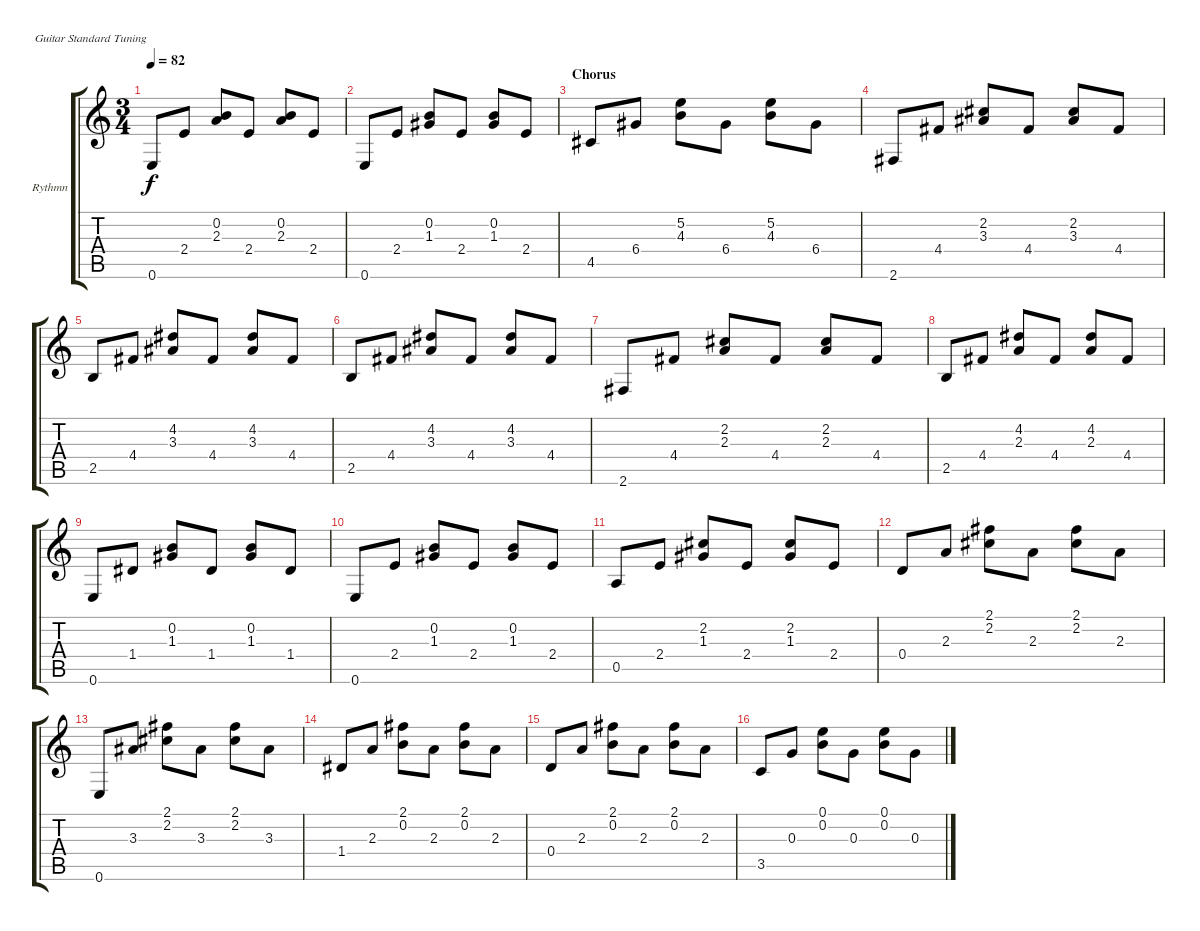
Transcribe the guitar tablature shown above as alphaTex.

\defaultSystemsLayout 4
\bracketExtendMode groupsimilarinstruments
\firstSystemTrackNameOrientation horizontal
\otherSystemsTrackNameOrientation horizontal
\track ("Rythmn Guitar" "Rythmn") {instrument electricguitarclean}
\staff {score tabs}
\tuning (E4 B3 G3 D3 A2 E2)
\ts (3 4)
\tempo 82
\clef g2
\ks c
0.6.8{dy f} 2.4.8 (0.2 2.3).8 2.4.8 (0.2 2.3).8 2.4.8 |
0.6.8 2.4.8 (0.2 1.3).8 2.4.8 (0.2 1.3).8 2.4.8 |
\section ("" "Chorus")
4.5.8 6.4.8 (5.2 4.3).8 6.4.8 (5.2 4.3).8 6.4.8 |
2.6.8 4.4.8 (2.2 3.3).8 4.4.8 (2.2 3.3).8 4.4.8 |
2.5.8 4.4.8 (4.2 3.3).8 4.4.8 (4.2 3.3).8 4.4.8 |
2.5.8 4.4.8 (4.2 3.3).8 4.4.8 (4.2 3.3).8 4.4.8 |
2.6.8 4.4.8 (2.2 2.3).8 4.4.8 (2.2 2.3).8 4.4.8 |
2.5.8 4.4.8 (4.2 2.3).8 4.4.8 (4.2 2.3).8 4.4.8 |
0.6.8 1.4.8 (0.2 1.3).8 1.4.8 (0.2 1.3).8 1.4.8 |
0.6.8 2.4.8 (0.2 1.3).8 2.4.8 (0.2 1.3).8 2.4.8 |
0.5.8 2.4.8 (2.2 1.3).8 2.4.8 (2.2 1.3).8 2.4.8 |
0.4.8 2.3.8 (2.1 2.2).8 2.3.8 (2.1 2.2).8 2.3.8 |
0.6.8 3.3.8 (2.1 2.2).8 3.3.8 (2.1 2.2).8 3.3.8 |
1.4.8 2.3.8 (2.1 0.2).8 2.3.8 (2.1 0.2).8 2.3.8 |
0.4.8 2.3.8 (2.1 0.2).8 2.3.8 (2.1 0.2).8 2.3.8 |
3.5.8 0.3.8 (0.1 0.2).8 0.3.8 (0.1 0.2).8 0.3.8
